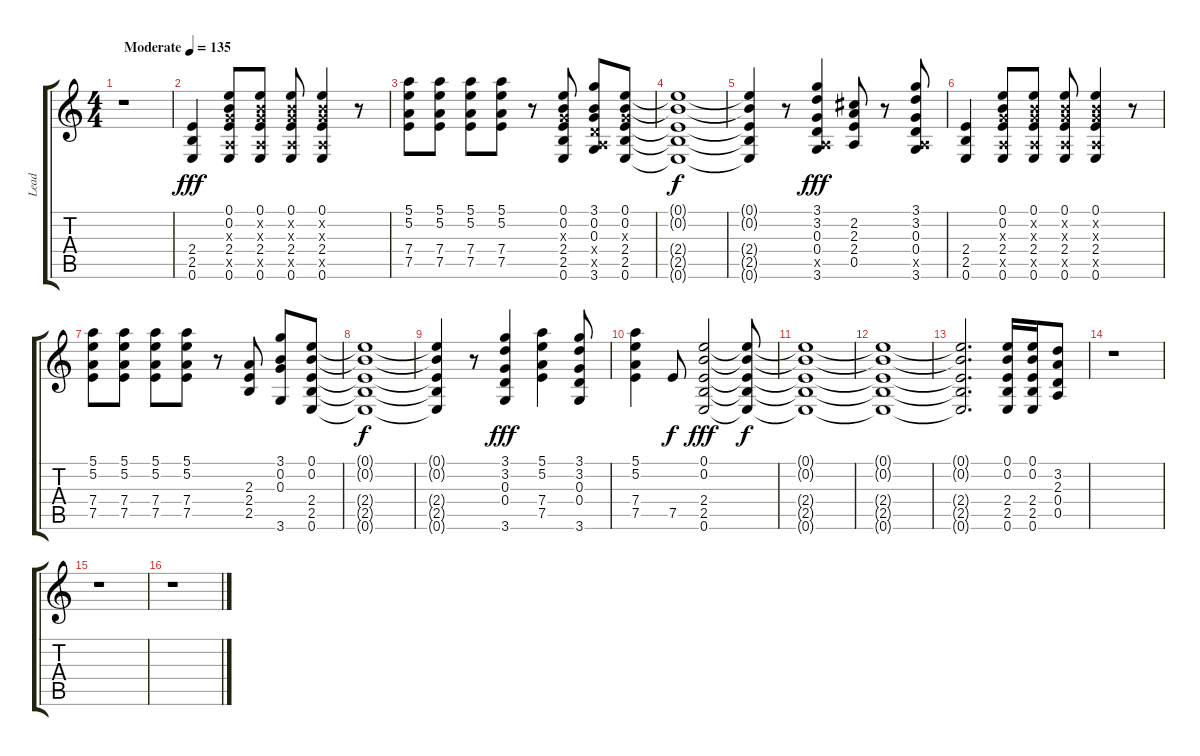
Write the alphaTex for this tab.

\track ("Lead" "Lead") {instrument distortionguitar}
\staff {score tabs}
\tuning (E4 B3 G3 D3 A2 E2) {hide}
\ts (4 4)
\tempo (135 "Moderate")
\clef g2
\ks c
r.1{dy fff instrument distortionguitar} |
(2.4 2.5 0.6).4 (0.1 0.2 0.3{x} 2.4 0.5{x} 0.6).8 (0.1 0.2{x} 0.3{x} 2.4 0.5{x} 0.6).8 (0.1 0.2{x} 0.3{x} 2.4 0.5{x} 0.6).8 (0.1 0.2{x} 0.3{x} 2.4 0.5{x} 0.6).4 r.8 |
(5.1 5.2 7.4 7.5).8 (5.1 5.2 7.4 7.5).8 (5.1 5.2 7.4 7.5).8 (5.1 5.2 7.4 7.5).8 r.8 (0.1 0.2 0.3{x} 2.4 2.5 0.6).8 (3.1 0.2 0.3 0.4{x} 0.5{x} 3.6).8 (0.1 0.2 0.3{x} 2.4 2.5 0.6).8 |
(0.1{t} 0.2{t} 2.4{t} 2.5{t} 0.6{t}).1{dy f} |
(0.1{t} 0.2{t} 2.4{t} 2.5{t} 0.6{t}).4 r.8 (3.1 3.2 0.3 0.4 0.5{x} 3.6).4{dy fff} (2.2 2.3 2.4 0.5).8 r.8 (3.1 3.2 0.3 0.4 0.5{x} 3.6).8 |
(2.4 2.5 0.6).4 (0.1 0.2 0.3{x} 2.4 0.5{x} 0.6).8 (0.1 0.2{x} 0.3{x} 2.4 0.5{x} 0.6).8 (0.1 0.2{x} 0.3{x} 2.4 0.5{x} 0.6).8 (0.1 0.2{x} 0.3{x} 2.4 0.5{x} 0.6).4 r.8 |
(5.1 5.2 7.4 7.5).8 (5.1 5.2 7.4 7.5).8 (5.1 5.2 7.4 7.5).8 (5.1 5.2 7.4 7.5).8 r.8 (2.3 2.4 2.5).8 (3.1 0.2 0.3 3.6).8 (0.1 0.2 2.4 2.5 0.6).8 |
(0.1{t} 0.2{t} 2.4{t} 2.5{t} 0.6{t}).1{dy f} |
(0.1{t} 0.2{t} 2.4{t} 2.5{t} 0.6{t}).4 r.8 (3.1 3.2 0.3 0.4 3.6).4{dy fff} (5.1 5.2 7.4 7.5).4 (3.1 3.2 0.3 0.4 3.6).8 |
(5.1 5.2 7.4 7.5).4 7.5.8{dy f} (0.1 0.2 2.4 2.5 0.6).2{dy fff} (0.1{t} 0.2{t} 2.4{t} 2.5{t} 0.6{t}).8{dy f} |
(0.1{t} 0.2{t} 2.4{t} 2.5{t} 0.6{t}).1 |
(0.1{t} 0.2{t} 2.4{t} 2.5{t} 0.6{t}).1 |
(0.1{t} 0.2{t} 2.4{t} 2.5{t} 0.6{t}).2{d} (0.1 0.2 2.4 2.5 0.6).16 (0.1 0.2 2.4 2.5 0.6).16 (3.2 2.3 0.4 0.5).8 |
r.1 |
r.1 |
r.1
